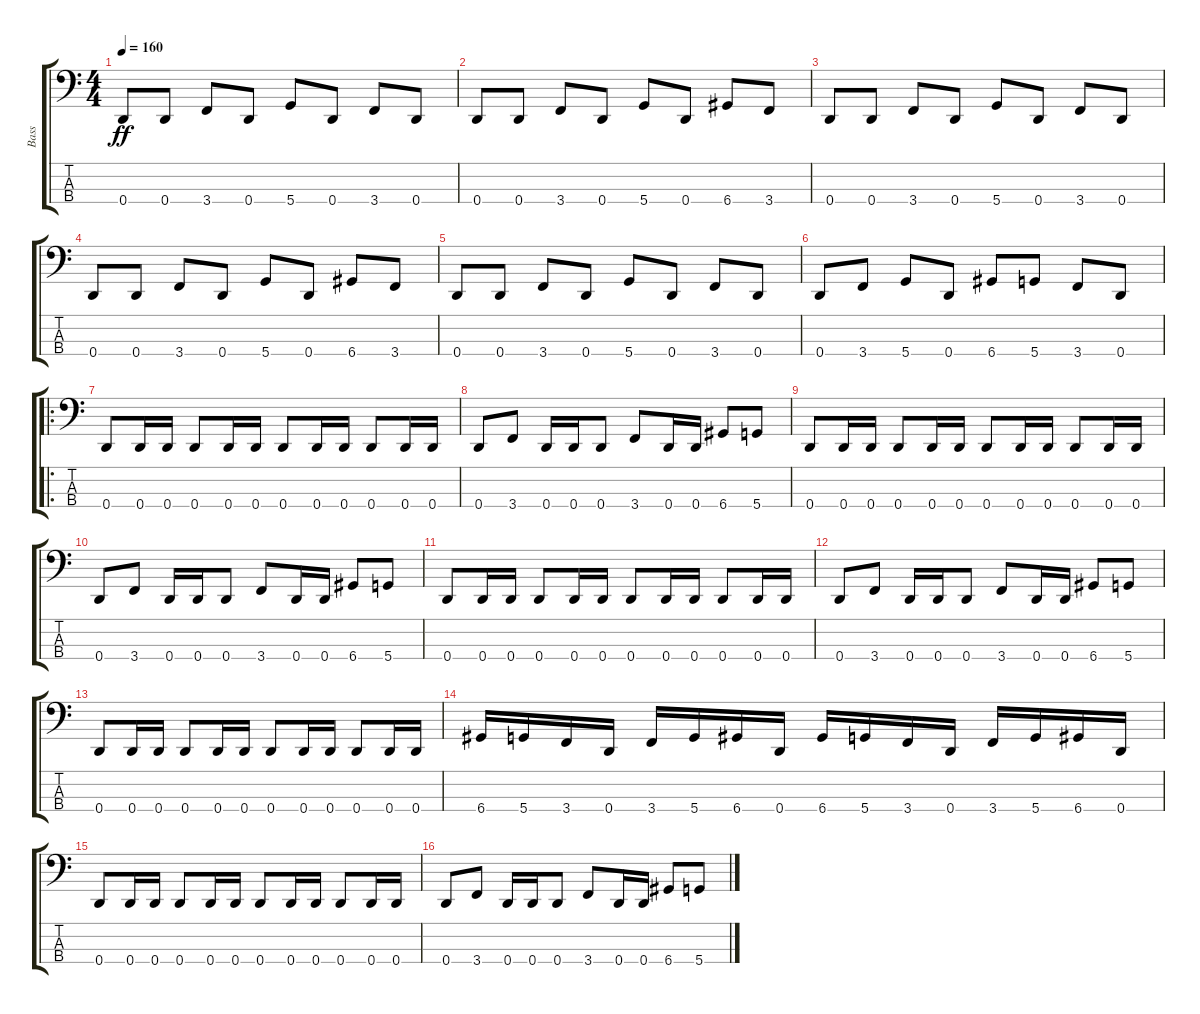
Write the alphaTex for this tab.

\track ("Bass" "Bass") {instrument acousticguitarnylon}
\staff {score tabs}
\tuning (G2 D2 A1 D1) {hide}
\ts (4 4)
\tempo 160
\clef f4
\ks c
0.4.8{dy ff} 0.4.8 3.4.8 0.4.8 5.4.8 0.4.8 3.4.8 0.4.8 |
0.4.8 0.4.8 3.4.8 0.4.8 5.4.8 0.4.8 6.4.8 3.4.8 |
0.4.8 0.4.8 3.4.8 0.4.8 5.4.8 0.4.8 3.4.8 0.4.8 |
0.4.8 0.4.8 3.4.8 0.4.8 5.4.8 0.4.8 6.4.8 3.4.8 |
0.4.8 0.4.8 3.4.8 0.4.8 5.4.8 0.4.8 3.4.8 0.4.8 |
0.4.8 3.4.8 5.4.8 0.4.8 6.4.8 5.4.8 3.4.8 0.4.8 |
\ro
0.4.8 0.4.16 0.4.16 0.4.8 0.4.16 0.4.16 0.4.8 0.4.16 0.4.16 0.4.8 0.4.16 0.4.16 |
0.4.8 3.4.8 0.4.16 0.4.16 0.4.8 3.4.8 0.4.16 0.4.16 6.4.8 5.4.8 |
0.4.8 0.4.16 0.4.16 0.4.8 0.4.16 0.4.16 0.4.8 0.4.16 0.4.16 0.4.8 0.4.16 0.4.16 |
0.4.8 3.4.8 0.4.16 0.4.16 0.4.8 3.4.8 0.4.16 0.4.16 6.4.8 5.4.8 |
0.4.8 0.4.16 0.4.16 0.4.8 0.4.16 0.4.16 0.4.8 0.4.16 0.4.16 0.4.8 0.4.16 0.4.16 |
0.4.8 3.4.8 0.4.16 0.4.16 0.4.8 3.4.8 0.4.16 0.4.16 6.4.8 5.4.8 |
0.4.8 0.4.16 0.4.16 0.4.8 0.4.16 0.4.16 0.4.8 0.4.16 0.4.16 0.4.8 0.4.16 0.4.16 |
6.4.16 5.4.16 3.4.16 0.4.16 3.4.16 5.4.16 6.4.16 0.4.16 6.4.16 5.4.16 3.4.16 0.4.16 3.4.16 5.4.16 6.4.16 0.4.16 |
0.4.8 0.4.16 0.4.16 0.4.8 0.4.16 0.4.16 0.4.8 0.4.16 0.4.16 0.4.8 0.4.16 0.4.16 |
0.4.8 3.4.8 0.4.16 0.4.16 0.4.8 3.4.8 0.4.16 0.4.16 6.4.8 5.4.8
